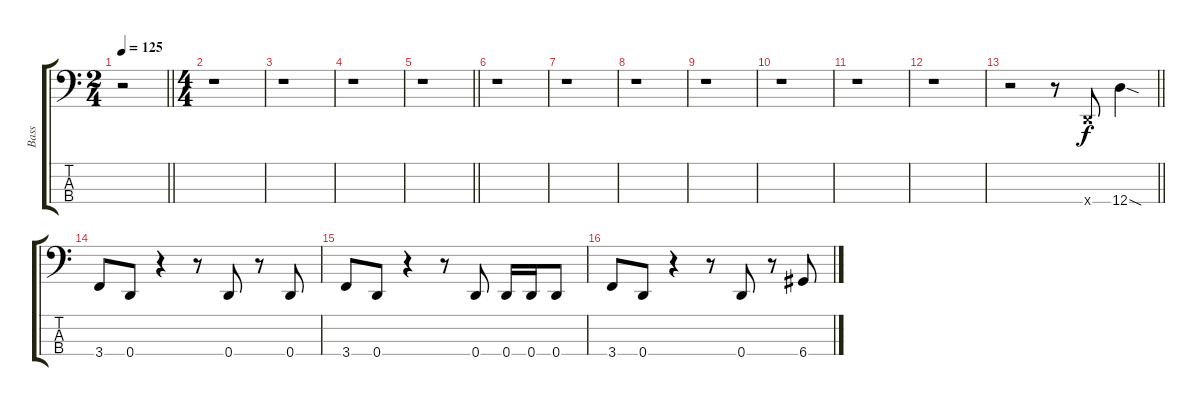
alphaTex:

\track ("Bass" "Bass") {instrument electricbassfinger}
\staff {score tabs}
\tuning (F2 C2 G1 D1) {hide}
\ts (2 4)
\tempo 125
\clef f4
\barLineRight lightlight
\ks c
r.2{dy f instrument electricbassfinger} |
\ts (4 4)
r.1 |
r.1 |
r.1 |
\barLineRight lightlight
r.1 |
r.1 |
r.1 |
r.1 |
r.1 |
r.1 |
r.1 |
r.1 |
\barLineRight lightlight
r.2 r.8 0.4{x}.8 12.4{sod}.4 |
3.4.8 0.4.8 r.4 r.8 0.4.8 r.8 0.4.8 |
3.4.8 0.4.8 r.4 r.8 0.4.8 0.4.16 0.4.16 0.4.8 |
3.4.8 0.4.8 r.4 r.8 0.4.8 r.8 6.4.8
